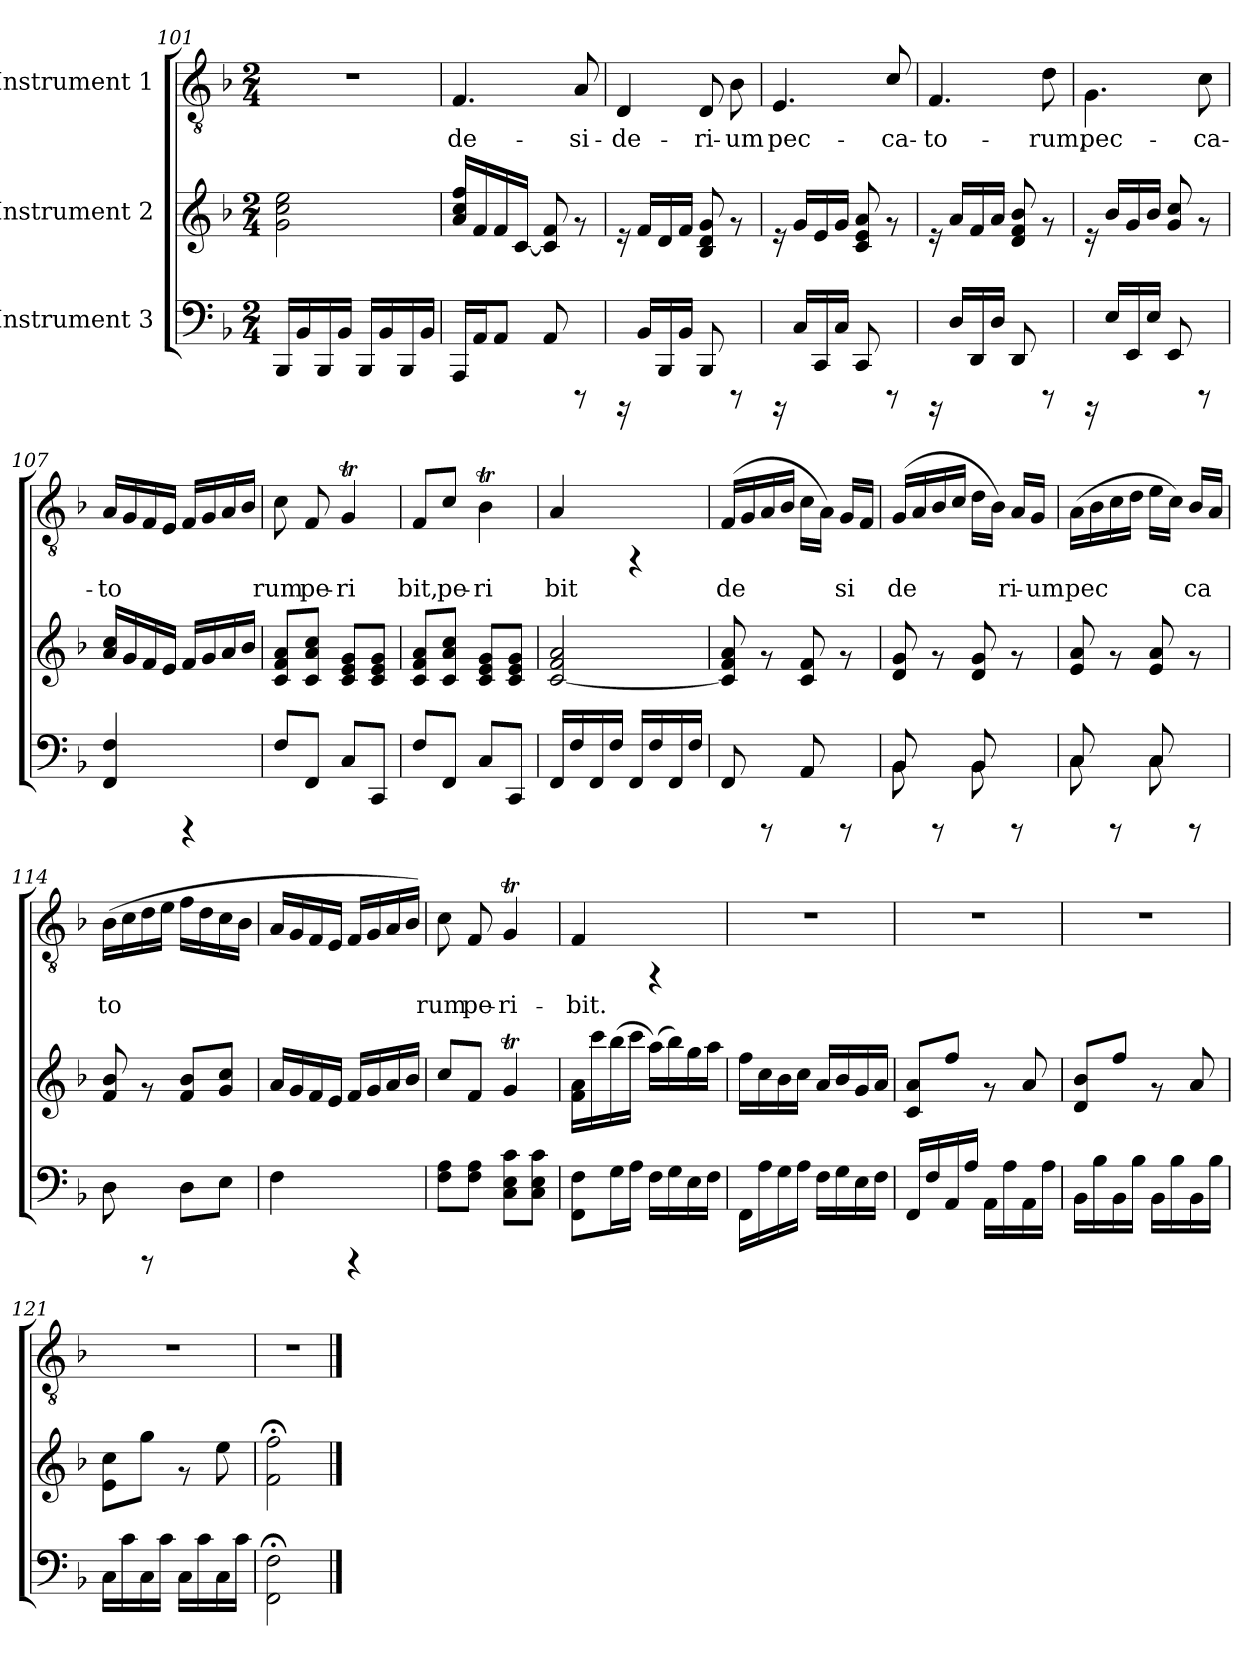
**kern	**kern	**kern	**text
*part3	*part2	*part1	*part1
*staff3	*staff2	*staff1	*staff1
*I"Instrument 3	*I"Instrument 2	*I"Instrument 1	*
!!LO:PB:g=z
*clefF4	*clefG2	*clefGv2	*
*k[b-]	*k[b-]	*k[b-]	*
*F:	*F:	*F:	*
*M2/4	*M2/4	*M2/4	*
=101	=101	=101	=101
16BBB-/L	2ee\ 2cc\ 2g\	2r	.
16BB-/	.	.	.
16BBB-/	.	.	.
16BB-/J	.	.	.
16BBB-/L	.	.	.
16BB-/	.	.	.
16BBB-/	.	.	.
16BB-/J	.	.	.
=102	=102	=102	=102
!	!	!	!LO:LY:b:cj
16AAA/L	16ff/ 16cc/ 16a/L	4.F/	de-
16AA/	16f/	.	.
8AA/J	16f/	.	.
.	[<16c/J	.	.
8AA/	8f/ 8c/]	.	.
!	!	!	!LO:LY:b:cj
8rCCC	8rf	8A/	-si-
=103	=103	=103	=103
!	!	!	!LO:LY:b:cj
16rBBBB	16re	4D/	-de-
16BB-/L	16f/L	.	.
16BBB-/	16d/	.	.
16BB-/J	16f/J	.	.
!	!	!	!LO:LY:b:cj
8BBB-/	8g/ 8d/ 8B-/	8D/	-ri-
!	!	!	!LO:LY:b:cj
8rCCC	8rf	8B-\	-um
=104	=104	=104	=104
!	!	!	!LO:LY:b:cj
16rBBBB	16re	4.E/	pec-
16C/L	16g/L	.	.
16CC/	16e/	.	.
16C/J	16g/J	.	.
8CC/	8a/ 8e/ 8c/	.	.
!	!	!	!LO:LY:b:cj
8rCCC	8rf	8c/	-ca-
=105	=105	=105	=105
!	!	!	!LO:LY:b:cj
16rBBBB	16re	4.F/	-to-
16D/L	16a/L	.	.
16DD/	16f/	.	.
16D/J	16a/J	.	.
8DD/	8b-/ 8f/ 8d/	.	.
!	!	!	!LO:LY:b:cj
8rCCC	8rf	8d\	-rum,
=106	=106	=106	=106
!	!	!	!LO:LY:b:cj
16rBBBB	16re	4.G\	pec-
16E/L	16b-/L	.	.
16EE/	16g/	.	.
16E/J	16b-/J	.	.
8EE/	8cc/ 8g/	.	.
!	!	!	!LO:LY:b:cj
8rCCC	8rf	8c\	-ca-
!!LO:LB:g=z
=107	=107	=107	=107
!	!	!	!LO:LY:b:cj
4FF/ 4F/	16cc/ 16a/L	16A/L	-to-
!	!	!	!LO:LY:b:cj
.	16g/	16G/	--
!	!	!	!LO:LY:b:cj
.	16f/	16F/	--
!	!	!	!LO:LY:b:cj
.	16e/J	16E/J	--
!	!	!	!LO:LY:b:cj
4rCCC	16f/L	16F/L	--
!	!	!	!LO:LY:b:cj
.	16g/	16G/	--
!	!	!	!LO:LY:b:cj
.	16a/	16A/	--
!	!	!	!LO:LY:b:cj
.	16b-/J	16B-/J	--
=108	=108	=108	=108
!	!	!	!LO:LY:b:cj
8F/L	8a/ 8f/ 8c/L	8c\	-rum
!	!	!	!LO:LY:b:cj
8FF/J	8cc/ 8a/ 8c/J	8F/	pe-
!	!	!	!LO:LY:b:cj
8C/L	8g/ 8e/ 8c/L	4GT/	-ri
8CC/J	8g/ 8e/ 8c/J	.	.
=109	=109	=109	=109
!	!	!	!LO:LY:b:cj
8F/L	8a/ 8f/ 8c/L	8F/L	bit,
!	!	!	!LO:LY:b:cj
8FF/J	8cc/ 8a/ 8c/J	8c/J	pe-
!	!	!	!LO:LY:b:cj
8C/L	8g/ 8e/ 8c/L	4B-T\	-ri
8CC/J	8g/ 8e/ 8c/J	.	.
=110	=110	=110	=110
!	!	!	!LO:LY:b:cj
16FF/L	2a/ 2f/ [<2c/	4A/	bit
16F/	.	.	.
16FF/	.	.	.
16F/J	.	.	.
16FF/L	.	4rFF	.
16F/	.	.	.
16FF/	.	.	.
16F/J	.	.	.
=111	=111	=111	=111
!	!	!	!LO:LY:b:cj
8FF/	8a/ 8f/ 8c/]	(>16F/L	de-
!	!	!	!LO:LY:b:cj
.	.	16G/	--
!	!	!	!LO:LY:b:cj
8rCCC	8rf	16A/	--
!	!	!	!LO:LY:b:cj
.	.	16B-/J	--
!	!	!	!LO:LY:b:cj
8AA/	8f/ 8c/	16c\L	--
!	!	!	!LO:LY:b:cj
.	.	16A\J)	--
!	!	!	!LO:LY:b:cj
8rCCC	8rf	16G/L	-si-
!	!	!	!LO:LY:b:cj
.	.	16F/J	--
!!LO:LB:g=z
=112	=112	=112	=112
*^	*	*	*
!	!	!	!	!LO:LY:b:cj
8BB-/	8BB-\	8g/ 8d/	(>16G/L	-de-
!	!	!	!	!LO:LY:b:cj
.	.	.	16A/	--
!	!	!	!	!LO:LY:b:cj
8rCCC	8ryy	8rf	16B-/	--
!	!	!	!	!LO:LY:b:cj
.	.	.	16c/J	--
!	!	!	!	!LO:LY:b:cj
8BB-/	8BB-\	8g/ 8d/	16d\L	--
!	!	!	!	!LO:LY:b:cj
.	.	.	16B-\J)	--
!	!	!	!	!LO:LY:b:cj
8rCCC	8ryy	8rf	16A/L	-ri-
!	!	!	!	!LO:LY:b:cj
.	.	.	16G/J	-um
=113	=113	=113	=113	=113
!	!	!	!	!LO:LY:b:cj
8C/	8C\	8a/ 8e/	(>16A\L	pec-
!	!	!	!	!LO:LY:b:cj
.	.	.	16B-\	--
!	!	!	!	!LO:LY:b:cj
8rCCC	8ryy	8rf	16c\	--
!	!	!	!	!LO:LY:b:cj
.	.	.	16d\J	--
!	!	!	!	!LO:LY:b:cj
8C/	8C\	8a/ 8e/	16e\L	--
!	!	!	!	!LO:LY:b:cj
.	.	.	16c\J)	--
!	!	!	!	!LO:LY:b:cj
8rCCC	8ryy	8rf	16B-/L	-ca-
!	!	!	!	!LO:LY:b:cj
.	.	.	16A/J	--
*v	*v	*	*	*
=114	=114	=114	=114
!	!	!	!LO:LY:b:cj
8D\	8b-/ 8f/	(>16B-\L	-to-
!	!	!	!LO:LY:b:cj
.	.	16c\	--
!	!	!	!LO:LY:b:cj
8rCCC	8rf	16d\	--
!	!	!	!LO:LY:b:cj
.	.	16e\J	--
!	!	!	!LO:LY:b:cj
8D\L	8f/ 8b-/L	16f\L	--
!	!	!	!LO:LY:b:cj
.	.	16d\	--
!	!	!	!LO:LY:b:cj
8E\J	8cc/ 8g/J	16c\	--
!	!	!	!LO:LY:b:cj
.	.	16B-\J	--
=115	=115	=115	=115
!	!	!	!LO:LY:b:cj
4F\	16a/L	16A/L	--
!	!	!	!LO:LY:b:cj
.	16g/	16G/	--
!	!	!	!LO:LY:b:cj
.	16f/	16F/	--
!	!	!	!LO:LY:b:cj
.	16e/J	16E/J	--
!	!	!	!LO:LY:b:cj
4rCCC	16f/L	16F/L	--
!	!	!	!LO:LY:b:cj
.	16g/	16G/	--
!	!	!	!LO:LY:b:cj
.	16a/	16A/	--
!	!	!	!LO:LY:b:cj
.	16b-/J	16B-/J)	--
=116	=116	=116	=116
!	!	!	!LO:LY:b:cj
8A\ 8F\L	8cc/L	8c\	-rum
!	!	!	!LO:LY:b:cj
8A\ 8F\J	8f/J	8F/	pe-
!	!	!	!LO:LY:b:cj
8c\ 8E\ 8C\L	4gT/	4GT/	-ri-
8c\ 8E\ 8C\J	.	.	.
!!LO:LB:g=z
=117	=117	=117	=117
!	!	!	!LO:LY:b:cj
8F\ 8FF\L	16a\ 16f\L	4F/	-bit.
.	16ccc\	.	.
16G\	(<16bb-\	.	.
16A\J	16ccc\J	.	.
16F\L	(>16aa\L)	4rFF	.
16G\	16bb-\)	.	.
16E\	16gg\	.	.
16F\J	16aa\J	.	.
=118	=118	=118	=118
16FF\L	16ff\L	2r	.
16A\	16cc\	.	.
16G\	16b-\	.	.
16A\J	16cc\J	.	.
16F\L	16a/L	.	.
16G\	16b-/	.	.
16E\	16g/	.	.
16F\J	16a/J	.	.
=119	=119	=119	=119
16FF/L	8a/ 8c/L	2r	.
16F/	.	.	.
16AA/	8ff/J	.	.
16A/J	.	.	.
16AA\L	8rf	.	.
16A\	.	.	.
16AA\	8a/	.	.
16A\J	.	.	.
=120	=120	=120	=120
16BB-\L	8b-/ 8d/L	2r	.
16B-\	.	.	.
16BB-\	8ff/J	.	.
16B-\J	.	.	.
16BB-\L	8rf	.	.
16B-\	.	.	.
16BB-\	8a/	.	.
16B-\J	.	.	.
=121	=121	=121	=121
16C\L	8cc\ 8e\L	2r	.
16c\	.	.	.
16C\	8gg\J	.	.
16c\J	.	.	.
16C\L	8rf	.	.
16c\	.	.	.
16C\	8ee\	.	.
16c\J	.	.	.
=122	=122	=122	=122
2F\;< 2FF\;<	2ff\;< 2f\;<	2r	.
==	==	==	==
*-	*-	*-	*-
